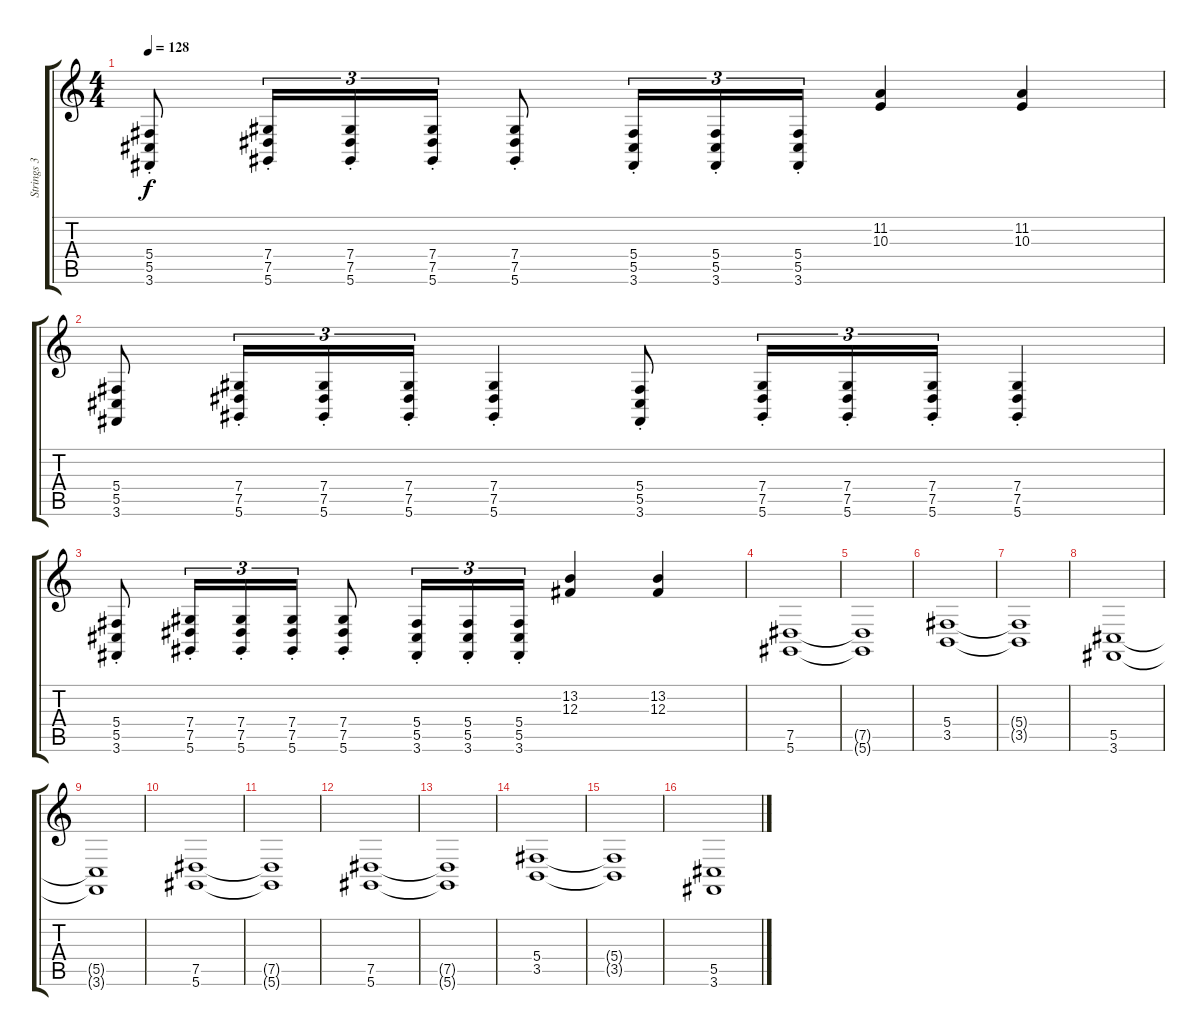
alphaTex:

\track ("Strings 3" "Strings 3") {instrument stringensemble2}
\staff {score tabs}
\tuning (Eb4 Bb3 Gb3 Db3 Ab2 Eb2) {hide}
\ts (4 4)
\tempo 128
\clef g2
\ks c
(5.4{st} 5.5{st} 3.6{st}).8{dy f} (7.4{st} 7.5{st} 5.6{st}).16{tu (3 2)} (7.4{st} 7.5{st} 5.6{st}).16{tu (3 2)} (7.4{st} 7.5{st} 5.6{st}).16{tu (3 2)} (7.4{st} 7.5{st} 5.6{st}).8 (5.4{st} 5.5{st} 3.6{st}).16{tu (3 2)} (5.4{st} 5.5{st} 3.6{st}).16{tu (3 2)} (5.4{st} 5.5{st} 3.6{st}).16{tu (3 2)} (11.2 10.3).4 (11.2 10.3).4 |
(5.4 5.5 3.6).8 (7.4{st} 7.5{st} 5.6{st}).16{tu (3 2)} (7.4{st} 7.5{st} 5.6{st}).16{tu (3 2)} (7.4{st} 7.5{st} 5.6{st}).16{tu (3 2)} (7.4{st} 7.5{st} 5.6{st}).4 (5.4{st} 5.5{st} 3.6{st}).8 (7.4{st} 7.5{st} 5.6{st}).16{tu (3 2)} (7.4{st} 7.5{st} 5.6{st}).16{tu (3 2)} (7.4{st} 7.5{st} 5.6{st}).16{tu (3 2)} (7.4{st} 7.5{st} 5.6{st}).4 |
(5.4{st} 5.5{st} 3.6{st}).8 (7.4{st} 7.5{st} 5.6{st}).16{tu (3 2)} (7.4{st} 7.5{st} 5.6{st}).16{tu (3 2)} (7.4{st} 7.5{st} 5.6{st}).16{tu (3 2)} (7.4{st} 7.5{st} 5.6{st}).8 (5.4{st} 5.5{st} 3.6{st}).16{tu (3 2)} (5.4{st} 5.5{st} 3.6{st}).16{tu (3 2)} (5.4{st} 5.5{st} 3.6{st}).16{tu (3 2)} (13.2 12.3).4 (13.2 12.3).4 |
\section ("" "")
(7.5 5.6).1{volume 16} |
(7.5{t} 5.6{t}).1 |
(5.4 3.5).1 |
(5.4{t} 3.5{t}).1 |
(5.5 3.6).1 |
(5.5{t} 3.6{t}).1 |
(7.5 5.6).1 |
(7.5{t} 5.6{t}).1 |
(7.5 5.6).1{volume 16} |
(7.5{t} 5.6{t}).1 |
(5.4 3.5).1 |
(5.4{t} 3.5{t}).1 |
(5.5 3.6).1
